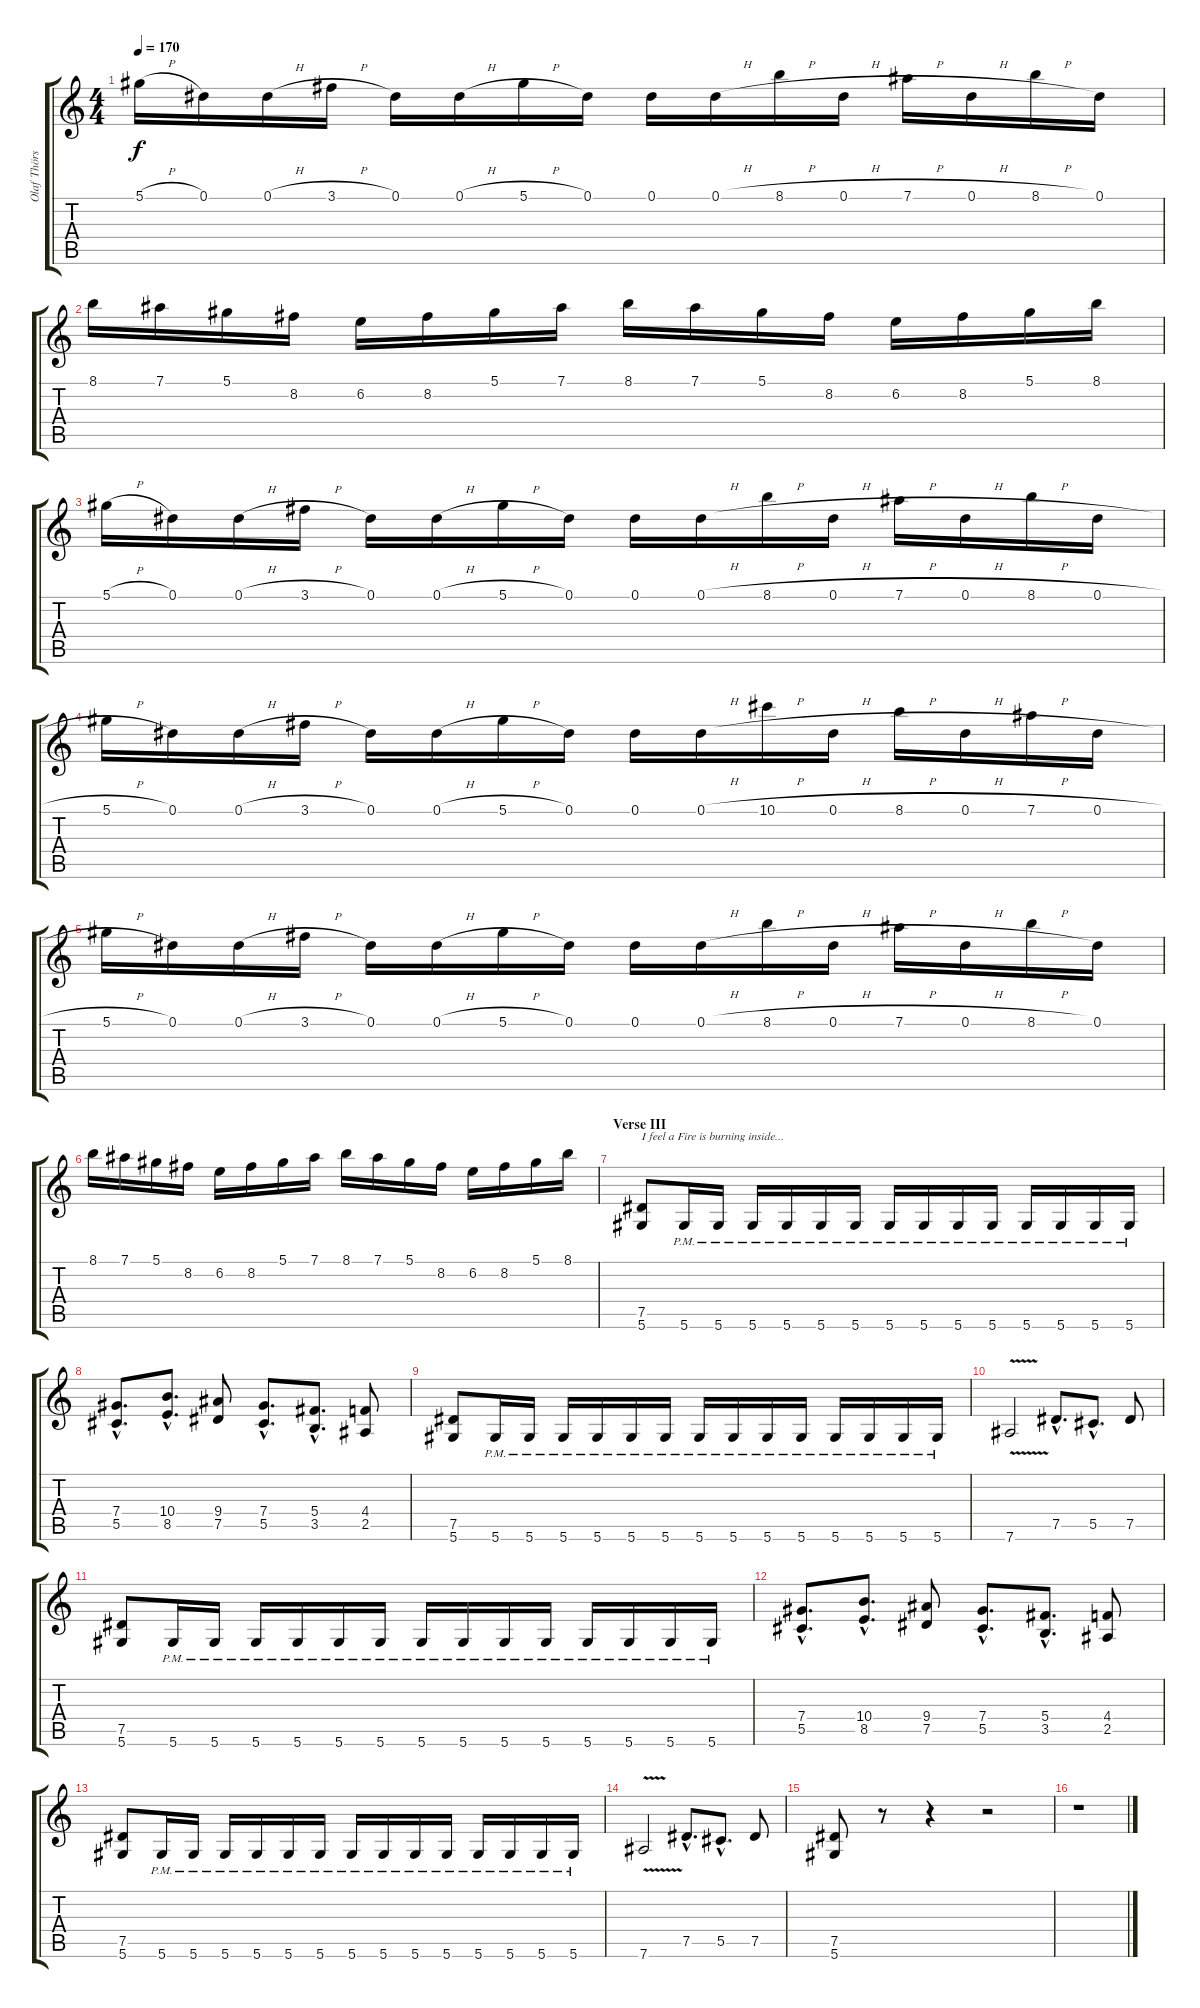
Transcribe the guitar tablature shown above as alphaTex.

\track ("Olaf Thörsen" "Olaf Thörs") {instrument distortionguitar}
\staff {score tabs}
\tuning (Eb4 Bb3 Gb3 Db3 Ab2 Eb2) {hide}
\ts (4 4)
\tempo 170
\clef g2
\ks c
5.1{h}.16{dy f} 0.1.16 0.1{h}.16 3.1{h}.16 0.1.16 0.1{h}.16 5.1{h}.16 0.1.16 0.1.16 0.1{h}.16 8.1{h}.16 0.1{h}.16 7.1{h}.16 0.1{h}.16 8.1{h}.16 0.1.16 |
8.1.16 7.1.16 5.1.16 8.2.16 6.2.16 8.2.16 5.1.16 7.1.16 8.1.16 7.1.16 5.1.16 8.2.16 6.2.16 8.2.16 5.1.16 8.1.16 |
5.1{h}.16 0.1.16 0.1{h}.16 3.1{h}.16 0.1.16 0.1{h}.16 5.1{h}.16 0.1.16 0.1.16 0.1{h}.16 8.1{h}.16 0.1{h}.16 7.1{h}.16 0.1{h}.16 8.1{h}.16 0.1{h}.16 |
5.1{h}.16 0.1.16 0.1{h}.16 3.1{h}.16 0.1.16 0.1{h}.16 5.1{h}.16 0.1.16 0.1.16 0.1{h}.16 10.1{h}.16 0.1{h}.16 8.1{h}.16 0.1{h}.16 7.1{h}.16 0.1{h}.16 |
5.1{h}.16 0.1.16 0.1{h}.16 3.1{h}.16 0.1.16 0.1{h}.16 5.1{h}.16 0.1.16 0.1.16 0.1{h}.16 8.1{h}.16 0.1{h}.16 7.1{h}.16 0.1{h}.16 8.1{h}.16 0.1.16 |
8.1.16 7.1.16 5.1.16 8.2.16 6.2.16 8.2.16 5.1.16 7.1.16 8.1.16 7.1.16 5.1.16 8.2.16 6.2.16 8.2.16 5.1.16 8.1.16 |
\section ("" "Verse III")
(7.5 5.6).8{txt "I feel a Fire is burning inside..." volume 16} 5.6{pm}.16 5.6{pm}.16 5.6{pm}.16 5.6{pm}.16 5.6{pm}.16 5.6{pm}.16 5.6{pm}.16 5.6{pm}.16 5.6{pm}.16 5.6{pm}.16 5.6{pm}.16 5.6{pm}.16 5.6{pm}.16 5.6{pm}.16 |
(7.4{hac} 5.5{hac}).8{d} (10.4{hac} 8.5{hac}).8{d} (9.4 7.5).8 (7.4{hac} 5.5{hac}).8{d} (5.4{hac} 3.5{hac}).8{d} (4.4 2.5).8 |
(7.5 5.6).8 5.6{pm}.16 5.6{pm}.16 5.6{pm}.16 5.6{pm}.16 5.6{pm}.16 5.6{pm}.16 5.6{pm}.16 5.6{pm}.16 5.6{pm}.16 5.6{pm}.16 5.6{pm}.16 5.6{pm}.16 5.6{pm}.16 5.6{pm}.16 |
7.6{v}.2 7.5{hac}.8{d} 5.5{hac}.8{d} 7.5.8 |
(7.5 5.6).8 5.6{pm}.16 5.6{pm}.16 5.6{pm}.16 5.6{pm}.16 5.6{pm}.16 5.6{pm}.16 5.6{pm}.16 5.6{pm}.16 5.6{pm}.16 5.6{pm}.16 5.6{pm}.16 5.6{pm}.16 5.6{pm}.16 5.6{pm}.16 |
(7.4{hac} 5.5{hac}).8{d} (10.4{hac} 8.5{hac}).8{d} (9.4 7.5).8 (7.4{hac} 5.5{hac}).8{d} (5.4{hac} 3.5{hac}).8{d} (4.4 2.5).8 |
(7.5 5.6).8 5.6{pm}.16 5.6{pm}.16 5.6{pm}.16 5.6{pm}.16 5.6{pm}.16 5.6{pm}.16 5.6{pm}.16 5.6{pm}.16 5.6{pm}.16 5.6{pm}.16 5.6{pm}.16 5.6{pm}.16 5.6{pm}.16 5.6{pm}.16 |
7.6{v}.2 7.5{hac}.8{d} 5.5{hac}.8{d} 7.5.8 |
(7.5 5.6).8 r.8 r.4 r.2 |
r.1
